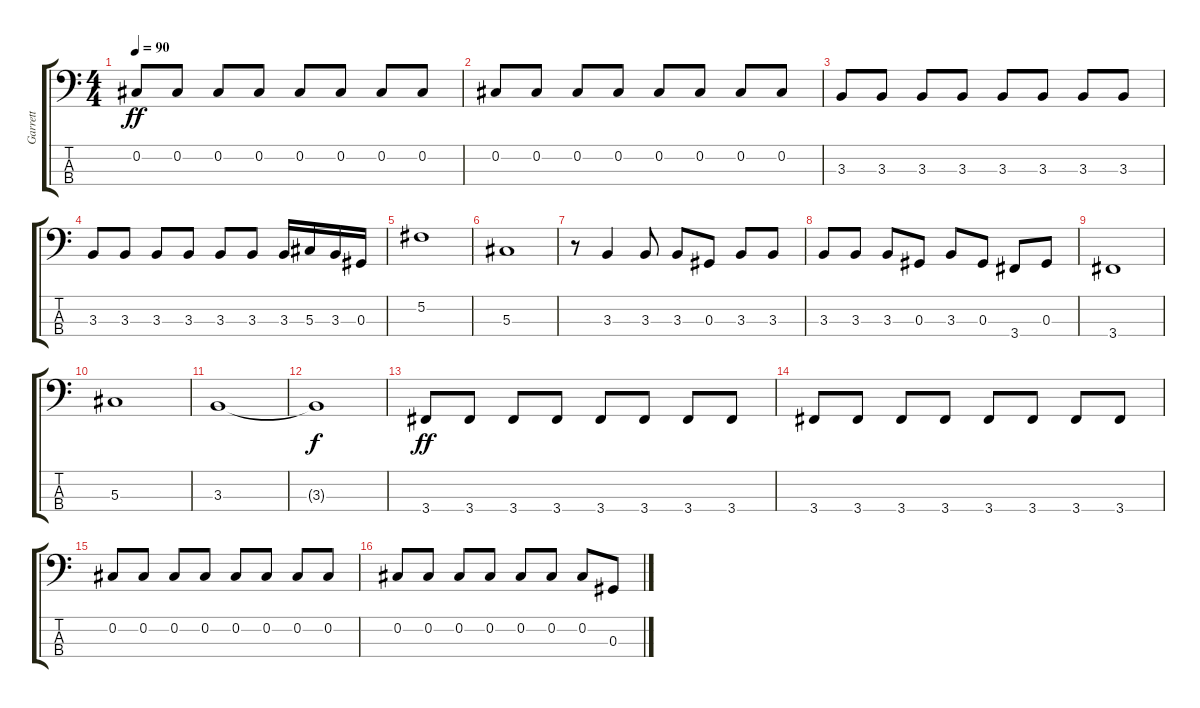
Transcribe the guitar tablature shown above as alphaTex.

\track ("Garrett" "Garrett") {instrument electricbassfinger}
\staff {score tabs}
\tuning (Gb2 Db2 Ab1 Eb1) {hide}
\ts (4 4)
\tempo 90
\clef f4
\ks c
0.2.8{dy ff} 0.2.8 0.2.8 0.2.8 0.2.8 0.2.8 0.2.8 0.2.8 |
0.2.8 0.2.8 0.2.8 0.2.8 0.2.8 0.2.8 0.2.8 0.2.8 |
3.3.8 3.3.8 3.3.8 3.3.8 3.3.8 3.3.8 3.3.8 3.3.8 |
3.3.8 3.3.8 3.3.8 3.3.8 3.3.8 3.3.8 3.3.16 5.3.16 3.3.16 0.3.16 |
5.2.1 |
5.3.1 |
r.8 3.3.4 3.3.8 3.3.8 0.3.8 3.3.8 3.3.8 |
3.3.8 3.3.8 3.3.8 0.3.8 3.3.8 0.3.8 3.4.8 0.3.8 |
3.4.1 |
5.3.1 |
3.3.1 |
3.3{t}.1{dy f} |
3.4.8{dy ff} 3.4.8 3.4.8 3.4.8 3.4.8 3.4.8 3.4.8 3.4.8 |
3.4.8 3.4.8 3.4.8 3.4.8 3.4.8 3.4.8 3.4.8 3.4.8 |
0.2.8 0.2.8 0.2.8 0.2.8 0.2.8 0.2.8 0.2.8 0.2.8 |
0.2.8 0.2.8 0.2.8 0.2.8 0.2.8 0.2.8 0.2.8 0.3.8
